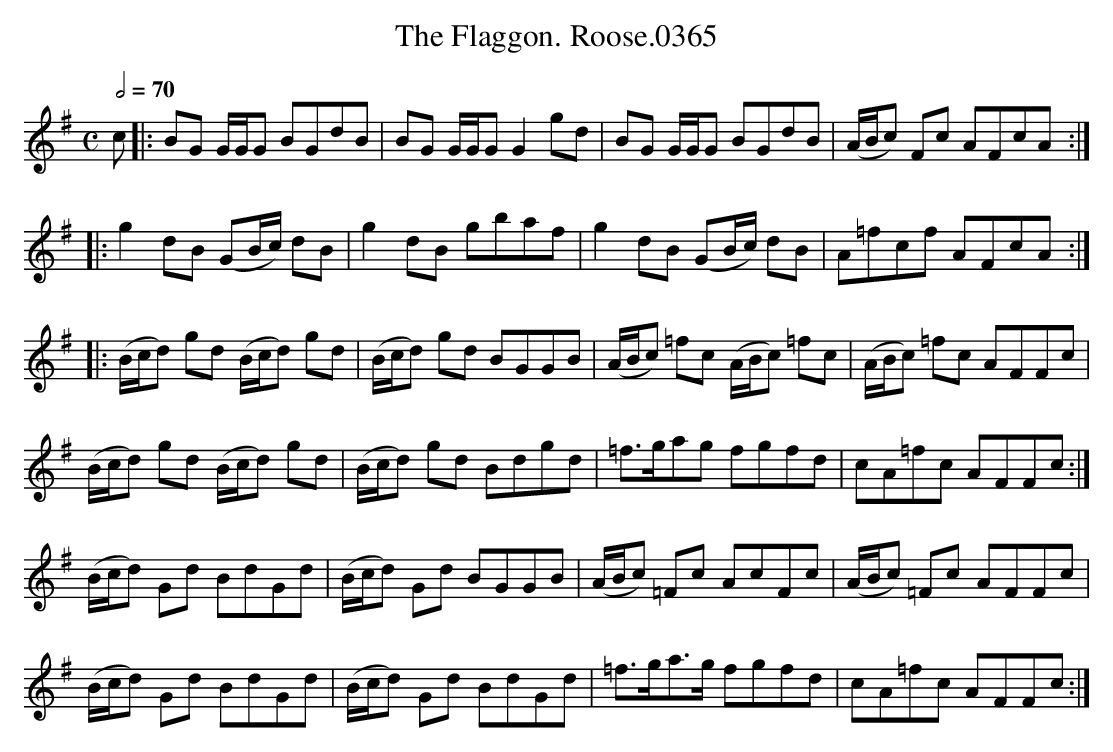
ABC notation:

X:1
T:Flaggon. Roose.0365, The
Q:1/2=70
M:C
L:1/8
K:G
c|:BG G/G/G BGdB|BG G/G/G G2 gd|BG G/G/G BGdB|(A/B/c) Fc AFcA:|
|:g2dB (GB/c/) dB|g2dB gbaf|g2dB( GB/c/) dB|A=fcf AFcA:|
|:(B/c/d) gd (B/c/d) gd|(B/c/d) gd BGGB|(A/B/c) =fc (A/B/c) =fc|(A/B/c) =fc AFFc|
(B/c/d) gd (B/c/d) gd|(B/c/d) gd Bdgd|  =f>gag fgfd|cA=fc AFFc:|
(B/c/d) Gd BdGd|(B/c/d) Gd BGGB| (A/B/c) =Fc AcFc|(A/B/c) =Fc AFFc|
(B/c/d) Gd BdGd|(B/c/d) Gd BdGd|=f>ga>g fgfd|cA=fc AFFc:|
